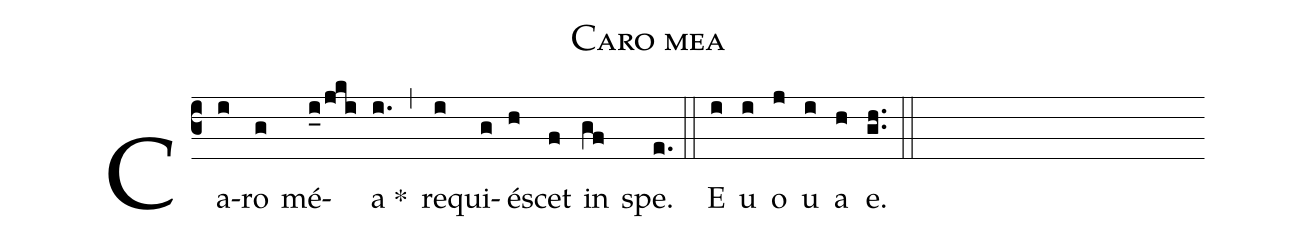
name: Caro mea;
%%
(c3)
Ca(i)ro(g) mé(i_0/jki)a *(i.) (,) re(i)qui(g)é(h)scet(f) in(gf) spe.(e.) (::)

E(i) u(i) o(j) u(i) a(h) e.(g.h.) (::)
